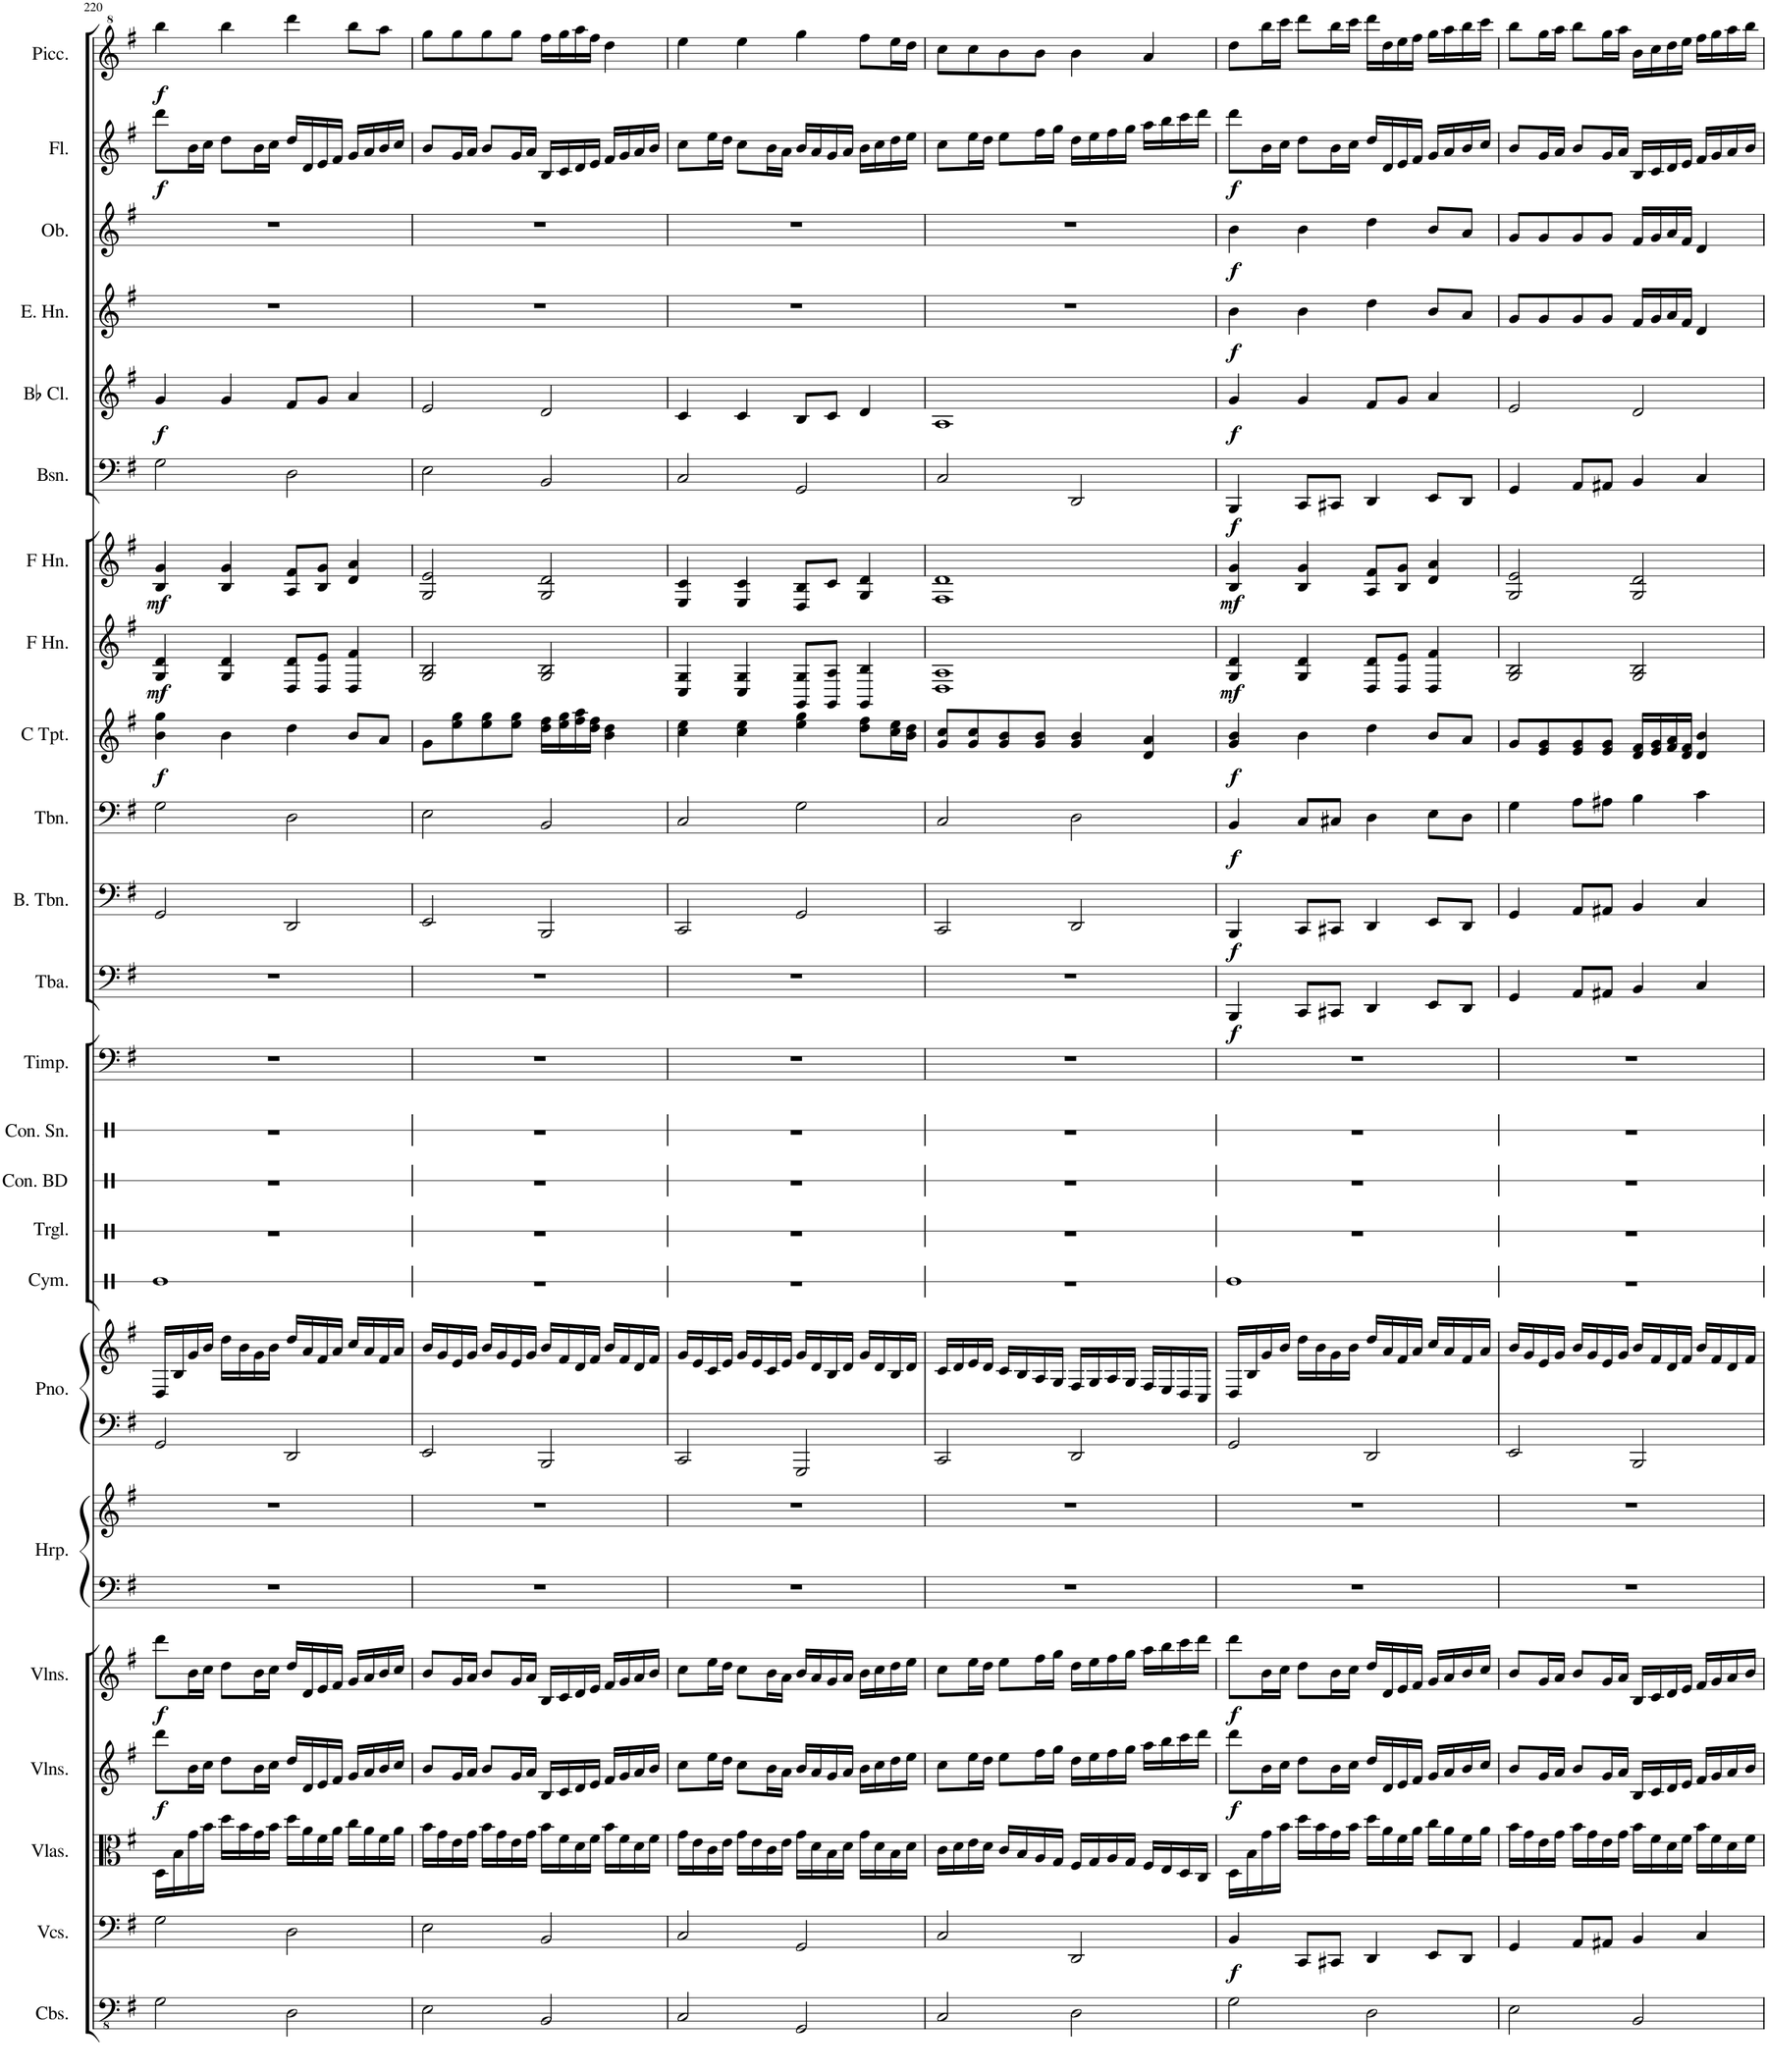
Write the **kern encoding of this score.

**kern	**kern	**dynam	**kern	**kern	**dynam	**kern	**dynam	**kern	**kern	**kern	**kern	**kern	**kern	**kern	**kern	**kern	**kern	**dynam	**kern	**dynam	**kern	**dynam	**kern	**dynam	**kern	**dynam	**kern	**dynam	**kern	**dynam	**kern	**dynam	**kern	**dynam	**kern	**dynam	**kern	**dynam	**kern	**dynam
*part24	*part23	*part23	*part22	*part21	*part21	*part20	*part20	*part19	*part19	*part18	*part18	*part17	*part16	*part15	*part14	*part13	*part12	*part12	*part11	*part11	*part10	*part10	*part9	*part9	*part8	*part8	*part7	*part7	*part6	*part6	*part5	*part5	*part4	*part4	*part3	*part3	*part2	*part2	*part1	*part1
*staff26	*staff25	*staff25	*staff24	*staff23	*staff23	*staff22	*staff22	*staff21	*staff20	*staff19	*staff18	*staff17	*staff16	*staff15	*staff14	*staff13	*staff12	*staff12	*staff11	*staff11	*staff10	*staff10	*staff9	*staff9	*staff8	*staff8	*staff7	*staff7	*staff6	*staff6	*staff5	*staff5	*staff4	*staff4	*staff3	*staff3	*staff2	*staff2	*staff1	*staff1
*I"Contrabasses	*I"Violoncellos	*	*I"Violas	*I"Violins	*	*I"Violins	*	*I"Harp	*	*I"Piano	*	*I"Cymbal	*I"Triangle	*I"Concert Bass Drum	*I"Concert Snare Drum	*I"Timpani	*I"Tuba	*	*I"Bass Trombone	*	*I"Trombone	*	*I"C Trumpet	*	*I"Horn in F	*	*I"Horn in F	*	*I"Bassoon	*	*I"Bb Clarinet	*	*I"English Horn	*	*I"Oboe	*	*I"Flute	*	*I"Piccolo	*
*I'Cbs.	*I'Vcs.	*	*I'Vlas.	*I'Vlns.	*	*I'Vlns.	*	*I'Hrp.	*	*I'Pno.	*	*I'Cym.	*I'Trgl.	*I'Con. BD	*I'Con. Sn.	*I'Timp.	*I'Tba.	*	*I'B. Tbn.	*	*I'Tbn.	*	*I'C Tpt.	*	*	*	*	*	*I'Bsn.	*	*I'Bb Cl.	*	*I'E. Hn.	*	*I'Ob.	*	*I'Fl.	*	*I'Picc.	*
!!LO:PB:g=z
*clefFv4	*clefF4	*	*clefC3	*clefG2	*	*clefG2	*	*clefF4	*clefG2	*clefF4	*clefG2	*clefX	*clefX	*clefX	*clefX	*clefF4	*clefF4	*	*clefF4	*	*clefF4	*	*clefG2	*	*clefG2	*	*clefG2	*	*clefF4	*	*clefG2	*	*clefG2	*	*clefG2	*	*clefG2	*	*clefG^2	*
*	*	*	*	*	*	*	*	*	*	*	*	*	*	*	*	*	*	*	*	*	*	*	*	*	*ITrd4c7	*	*ITrd4c7	*	*	*	*ITrd1c2	*	*	*	*	*	*	*	*ITrd-7c-12	*
*k[f#]	*k[f#]	*	*k[f#]	*k[f#]	*	*k[f#]	*	*k[f#]	*k[f#]	*k[f#]	*k[f#]	*k[]	*k[]	*k[]	*k[]	*k[f#]	*k[f#]	*	*k[f#]	*	*k[f#]	*	*k[f#]	*	*k[f#]	*	*k[f#]	*	*k[f#]	*	*k[f#]	*	*k[f#]	*	*k[f#]	*	*k[f#]	*	*k[f#]	*
*M4/4	*M4/4	*	*M4/4	*M4/4	*	*M4/4	*	*M4/4	*M4/4	*M4/4	*M4/4	*M4/4	*M4/4	*M4/4	*M4/4	*M4/4	*M4/4	*	*M4/4	*	*M4/4	*	*M4/4	*	*M4/4	*	*M4/4	*	*M4/4	*	*M4/4	*	*M4/4	*	*M4/4	*	*M4/4	*	*M4/4	*
=220	=220	=220	=220	=220	=220	=220	=220	=220	=220	=220	=220	=220	=220	=220	=220	=220	=220	=220	=220	=220	=220	=220	=220	=220	=220	=220	=220	=220	=220	=220	=220	=220	=220	=220	=220	=220	=220	=220	=220	=220
!	!	!	!	!	!LO:DY:b	!	!LO:DY:b	!	!	!	!	!	!	!	!	!	!	!	!	!	!	!	!	!LO:DY:b	!	!LO:DY:b	!	!LO:DY:b	!	!	!	!LO:DY:b	!	!	!	!	!	!LO:DY:b	!	!LO:DY:b
2GG\	2G\	.	16D\LL	8ddd\L	f	8ddd\L	f	1r	1r	2GG/	16D/LL	1Re	1r	1r	1r	1r	1r	.	2GG/	.	2G\	.	4b\ 4gg\	f	4G/ 4d/	mf	4B/ 4g/	mf	2G\	.	4g/	f	1r	.	1r	.	8ddd\L	f	4bbb\	f
.	.	.	16B\	.	.	.	.	.	.	.	16B/	.	.	.	.	.	.	.	.	.	.	.	.	.	.	.	.	.	.	.	.	.	.	.	.	.	.	.	.	.
.	.	.	16g\	16b\L	.	16b\L	.	.	.	.	16g/	.	.	.	.	.	.	.	.	.	.	.	.	.	.	.	.	.	.	.	.	.	.	.	.	.	16b\L	.	.	.
.	.	.	16b\JJ	16cc\JJ	.	16cc\JJ	.	.	.	.	16b/JJ	.	.	.	.	.	.	.	.	.	.	.	.	.	.	.	.	.	.	.	.	.	.	.	.	.	16cc\JJ	.	.	.
.	.	.	16dd\LL	8dd\L	.	8dd\L	.	.	.	.	16dd\LL	.	.	.	.	.	.	.	.	.	.	.	4b\	.	4G/ 4d/	.	4B/ 4g/	.	.	.	4g/	.	.	.	.	.	8dd\L	.	4bbb\	.
.	.	.	16b\	.	.	.	.	.	.	.	16b\	.	.	.	.	.	.	.	.	.	.	.	.	.	.	.	.	.	.	.	.	.	.	.	.	.	.	.	.	.
.	.	.	16g\	16b\L	.	16b\L	.	.	.	.	16g\	.	.	.	.	.	.	.	.	.	.	.	.	.	.	.	.	.	.	.	.	.	.	.	.	.	16b\L	.	.	.
.	.	.	16b\JJ	16cc\JJ	.	16cc\JJ	.	.	.	.	16b\JJ	.	.	.	.	.	.	.	.	.	.	.	.	.	.	.	.	.	.	.	.	.	.	.	.	.	16cc\JJ	.	.	.
2DD\	2D\	.	16dd\LL	16dd/LL	.	16dd/LL	.	.	.	2DD/	16dd/LL	.	.	.	.	.	.	.	2DD/	.	2D\	.	4dd\	.	8D/ 8d/L	.	8A/ 8f#/L	.	2D\	.	8f#/L	.	.	.	.	.	16dd/LL	.	4dddd\	.
.	.	.	16a\	16d/	.	16d/	.	.	.	.	16a/	.	.	.	.	.	.	.	.	.	.	.	.	.	.	.	.	.	.	.	.	.	.	.	.	.	16d/	.	.	.
.	.	.	16f#\	16e/	.	16e/	.	.	.	.	16f#/	.	.	.	.	.	.	.	.	.	.	.	.	.	8D/ 8e/J	.	8B/ 8g/J	.	.	.	8g/J	.	.	.	.	.	16e/	.	.	.
.	.	.	16a\JJ	16f#/JJ	.	16f#/JJ	.	.	.	.	16a/JJ	.	.	.	.	.	.	.	.	.	.	.	.	.	.	.	.	.	.	.	.	.	.	.	.	.	16f#/JJ	.	.	.
.	.	.	16cc\LL	16g/LL	.	16g/LL	.	.	.	.	16cc/LL	.	.	.	.	.	.	.	.	.	.	.	8b/L	.	4D/ 4f#/	.	4d/ 4a/	.	.	.	4a/	.	.	.	.	.	16g/LL	.	8bbb\L	.
.	.	.	16a\	16a/	.	16a/	.	.	.	.	16a/	.	.	.	.	.	.	.	.	.	.	.	.	.	.	.	.	.	.	.	.	.	.	.	.	.	16a/	.	.	.
.	.	.	16f#\	16b/	.	16b/	.	.	.	.	16f#/	.	.	.	.	.	.	.	.	.	.	.	8a/J	.	.	.	.	.	.	.	.	.	.	.	.	.	16b/	.	8aaa\J	.
.	.	.	16a\JJ	16cc/JJ	.	16cc/JJ	.	.	.	.	16a/JJ	.	.	.	.	.	.	.	.	.	.	.	.	.	.	.	.	.	.	.	.	.	.	.	.	.	16cc/JJ	.	.	.
=221	=221	=221	=221	=221	=221	=221	=221	=221	=221	=221	=221	=221	=221	=221	=221	=221	=221	=221	=221	=221	=221	=221	=221	=221	=221	=221	=221	=221	=221	=221	=221	=221	=221	=221	=221	=221	=221	=221	=221	=221
2EE\	2E\	.	16b\LL	8b/L	.	8b/L	.	1r	1r	2EE/	16b/LL	1r	1r	1r	1r	1r	1r	.	2EE/	.	2E\	.	8g\L	.	2G/ 2B/	.	2G/ 2e/	.	2E\	.	2e/	.	1r	.	1r	.	8b/L	.	8ggg\L	.
.	.	.	16g\	.	.	.	.	.	.	.	16g/	.	.	.	.	.	.	.	.	.	.	.	.	.	.	.	.	.	.	.	.	.	.	.	.	.	.	.	.	.
.	.	.	16e\	16g/L	.	16g/L	.	.	.	.	16e/	.	.	.	.	.	.	.	.	.	.	.	8ee\ 8gg\	.	.	.	.	.	.	.	.	.	.	.	.	.	16g/L	.	8ggg\	.
.	.	.	16g\JJ	16a/JJ	.	16a/JJ	.	.	.	.	16g/JJ	.	.	.	.	.	.	.	.	.	.	.	.	.	.	.	.	.	.	.	.	.	.	.	.	.	16a/JJ	.	.	.
.	.	.	16b\LL	8b/L	.	8b/L	.	.	.	.	16b/LL	.	.	.	.	.	.	.	.	.	.	.	8ee\ 8gg\	.	.	.	.	.	.	.	.	.	.	.	.	.	8b/L	.	8ggg\	.
.	.	.	16g\	.	.	.	.	.	.	.	16g/	.	.	.	.	.	.	.	.	.	.	.	.	.	.	.	.	.	.	.	.	.	.	.	.	.	.	.	.	.
.	.	.	16e\	16g/L	.	16g/L	.	.	.	.	16e/	.	.	.	.	.	.	.	.	.	.	.	8ee\ 8gg\J	.	.	.	.	.	.	.	.	.	.	.	.	.	16g/L	.	8ggg\J	.
.	.	.	16g\JJ	16a/JJ	.	16a/JJ	.	.	.	.	16g/JJ	.	.	.	.	.	.	.	.	.	.	.	.	.	.	.	.	.	.	.	.	.	.	.	.	.	16a/JJ	.	.	.
2BBB/	2BB/	.	16b\LL	16B/LL	.	16B/LL	.	.	.	2BBB/	16b/LL	.	.	.	.	.	.	.	2BBB/	.	2BB/	.	16dd\ 16ff#\LL	.	2G/ 2B/	.	2G/ 2d/	.	2BB/	.	2d/	.	.	.	.	.	16B/LL	.	16fff#\LL	.
.	.	.	16f#\	16c/	.	16c/	.	.	.	.	16f#/	.	.	.	.	.	.	.	.	.	.	.	16ee\ 16gg\	.	.	.	.	.	.	.	.	.	.	.	.	.	16c/	.	16ggg\	.
.	.	.	16d\	16d/	.	16d/	.	.	.	.	16d/	.	.	.	.	.	.	.	.	.	.	.	16ff#\ 16aa\	.	.	.	.	.	.	.	.	.	.	.	.	.	16d/	.	16aaa\	.
.	.	.	16f#\JJ	16e/JJ	.	16e/JJ	.	.	.	.	16f#/JJ	.	.	.	.	.	.	.	.	.	.	.	16dd\ 16ff#\JJ	.	.	.	.	.	.	.	.	.	.	.	.	.	16e/JJ	.	16fff#\JJ	.
.	.	.	16b\LL	16f#/LL	.	16f#/LL	.	.	.	.	16b/LL	.	.	.	.	.	.	.	.	.	.	.	4b\ 4dd\	.	.	.	.	.	.	.	.	.	.	.	.	.	16f#/LL	.	4ddd\	.
.	.	.	16f#\	16g/	.	16g/	.	.	.	.	16f#/	.	.	.	.	.	.	.	.	.	.	.	.	.	.	.	.	.	.	.	.	.	.	.	.	.	16g/	.	.	.
.	.	.	16d\	16a/	.	16a/	.	.	.	.	16d/	.	.	.	.	.	.	.	.	.	.	.	.	.	.	.	.	.	.	.	.	.	.	.	.	.	16a/	.	.	.
.	.	.	16f#\JJ	16b/JJ	.	16b/JJ	.	.	.	.	16f#/JJ	.	.	.	.	.	.	.	.	.	.	.	.	.	.	.	.	.	.	.	.	.	.	.	.	.	16b/JJ	.	.	.
=222	=222	=222	=222	=222	=222	=222	=222	=222	=222	=222	=222	=222	=222	=222	=222	=222	=222	=222	=222	=222	=222	=222	=222	=222	=222	=222	=222	=222	=222	=222	=222	=222	=222	=222	=222	=222	=222	=222	=222	=222
2CC/	2C/	.	16g\LL	8cc\L	.	8cc\L	.	1r	1r	2CC/	16g/LL	1r	1r	1r	1r	1r	1r	.	2CC/	.	2C/	.	4cc\ 4ee\	.	4C/ 4G/	.	4E/ 4c/	.	2C/	.	4c/	.	1r	.	1r	.	8cc\L	.	4eee\	.
.	.	.	16e\	.	.	.	.	.	.	.	16e/	.	.	.	.	.	.	.	.	.	.	.	.	.	.	.	.	.	.	.	.	.	.	.	.	.	.	.	.	.
.	.	.	16c\	16ee\L	.	16ee\L	.	.	.	.	16c/	.	.	.	.	.	.	.	.	.	.	.	.	.	.	.	.	.	.	.	.	.	.	.	.	.	16ee\L	.	.	.
.	.	.	16e\JJ	16dd\JJ	.	16dd\JJ	.	.	.	.	16e/JJ	.	.	.	.	.	.	.	.	.	.	.	.	.	.	.	.	.	.	.	.	.	.	.	.	.	16dd\JJ	.	.	.
.	.	.	16g\LL	8cc\L	.	8cc\L	.	.	.	.	16g/LL	.	.	.	.	.	.	.	.	.	.	.	4cc\ 4ee\	.	4C/ 4G/	.	4E/ 4c/	.	.	.	4c/	.	.	.	.	.	8cc\L	.	4eee\	.
.	.	.	16e\	.	.	.	.	.	.	.	16e/	.	.	.	.	.	.	.	.	.	.	.	.	.	.	.	.	.	.	.	.	.	.	.	.	.	.	.	.	.
.	.	.	16c\	16b\L	.	16b\L	.	.	.	.	16c/	.	.	.	.	.	.	.	.	.	.	.	.	.	.	.	.	.	.	.	.	.	.	.	.	.	16b\L	.	.	.
.	.	.	16e\JJ	16a\JJ	.	16a\JJ	.	.	.	.	16e/JJ	.	.	.	.	.	.	.	.	.	.	.	.	.	.	.	.	.	.	.	.	.	.	.	.	.	16a\JJ	.	.	.
2GGG/	2GG/	.	16g\LL	16b/LL	.	16b/LL	.	.	.	2GGG/	16g/LL	.	.	.	.	.	.	.	2GG/	.	2G\	.	4ee\ 4gg\	.	8GG/ 8G/L	.	8D/ 8B/L	.	2GG/	.	8B/L	.	.	.	.	.	16b/LL	.	4ggg\	.
.	.	.	16d\	16a/	.	16a/	.	.	.	.	16d/	.	.	.	.	.	.	.	.	.	.	.	.	.	.	.	.	.	.	.	.	.	.	.	.	.	16a/	.	.	.
.	.	.	16B\	16g/	.	16g/	.	.	.	.	16B/	.	.	.	.	.	.	.	.	.	.	.	.	.	8GG/ 8A/J	.	8c/J	.	.	.	8c/J	.	.	.	.	.	16g/	.	.	.
.	.	.	16d\JJ	16a/JJ	.	16a/JJ	.	.	.	.	16d/JJ	.	.	.	.	.	.	.	.	.	.	.	.	.	.	.	.	.	.	.	.	.	.	.	.	.	16a/JJ	.	.	.
.	.	.	16g\LL	16b\LL	.	16b\LL	.	.	.	.	16g/LL	.	.	.	.	.	.	.	.	.	.	.	8dd\ 8ff#\L	.	4GG/ 4B/	.	4G/ 4d/	.	.	.	4d/	.	.	.	.	.	16b\LL	.	8fff#\L	.
.	.	.	16d\	16cc\	.	16cc\	.	.	.	.	16d/	.	.	.	.	.	.	.	.	.	.	.	.	.	.	.	.	.	.	.	.	.	.	.	.	.	16cc\	.	.	.
.	.	.	16B\	16dd\	.	16dd\	.	.	.	.	16B/	.	.	.	.	.	.	.	.	.	.	.	16cc\ 16ee\L	.	.	.	.	.	.	.	.	.	.	.	.	.	16dd\	.	16eee\L	.
.	.	.	16d\JJ	16ee\JJ	.	16ee\JJ	.	.	.	.	16d/JJ	.	.	.	.	.	.	.	.	.	.	.	16b\ 16dd\JJ	.	.	.	.	.	.	.	.	.	.	.	.	.	16ee\JJ	.	16ddd\JJ	.
=223	=223	=223	=223	=223	=223	=223	=223	=223	=223	=223	=223	=223	=223	=223	=223	=223	=223	=223	=223	=223	=223	=223	=223	=223	=223	=223	=223	=223	=223	=223	=223	=223	=223	=223	=223	=223	=223	=223	=223	=223
2CC/	2C/	.	16c\LL	8cc\L	.	8cc\L	.	1r	1r	2CC/	16c/LL	1r	1r	1r	1r	1r	1r	.	2CC/	.	2C/	.	8g/ 8cc/L	.	1D 1A	.	1F# 1d	.	2C/	.	1A	.	1r	.	1r	.	8cc\L	.	8ccc\L	.
.	.	.	16d\	.	.	.	.	.	.	.	16d/	.	.	.	.	.	.	.	.	.	.	.	.	.	.	.	.	.	.	.	.	.	.	.	.	.	.	.	.	.
.	.	.	16e\	16ee\L	.	16ee\L	.	.	.	.	16e/	.	.	.	.	.	.	.	.	.	.	.	8g/ 8cc/	.	.	.	.	.	.	.	.	.	.	.	.	.	16ee\L	.	8ccc\	.
.	.	.	16d\JJ	16dd\JJ	.	16dd\JJ	.	.	.	.	16d/JJ	.	.	.	.	.	.	.	.	.	.	.	.	.	.	.	.	.	.	.	.	.	.	.	.	.	16dd\JJ	.	.	.
.	.	.	16c/LL	8ee\L	.	8ee\L	.	.	.	.	16c/LL	.	.	.	.	.	.	.	.	.	.	.	8g/ 8b/	.	.	.	.	.	.	.	.	.	.	.	.	.	8ee\L	.	8bb\	.
.	.	.	16B/	.	.	.	.	.	.	.	16B/	.	.	.	.	.	.	.	.	.	.	.	.	.	.	.	.	.	.	.	.	.	.	.	.	.	.	.	.	.
.	.	.	16A/	16ff#\L	.	16ff#\L	.	.	.	.	16A/	.	.	.	.	.	.	.	.	.	.	.	8g/ 8b/J	.	.	.	.	.	.	.	.	.	.	.	.	.	16ff#\L	.	8bb\J	.
.	.	.	16G/JJ	16gg\JJ	.	16gg\JJ	.	.	.	.	16G/JJ	.	.	.	.	.	.	.	.	.	.	.	.	.	.	.	.	.	.	.	.	.	.	.	.	.	16gg\JJ	.	.	.
2DD\	2DD/	.	16F#/LL	16dd\LL	.	16dd\LL	.	.	.	2DD/	16F#/LL	.	.	.	.	.	.	.	2DD/	.	2D\	.	4g/ 4b/	.	.	.	.	.	2DD/	.	.	.	.	.	.	.	16dd\LL	.	4bb\	.
.	.	.	16G/	16ee\	.	16ee\	.	.	.	.	16G/	.	.	.	.	.	.	.	.	.	.	.	.	.	.	.	.	.	.	.	.	.	.	.	.	.	16ee\	.	.	.
.	.	.	16A/	16ff#\	.	16ff#\	.	.	.	.	16A/	.	.	.	.	.	.	.	.	.	.	.	.	.	.	.	.	.	.	.	.	.	.	.	.	.	16ff#\	.	.	.
.	.	.	16G/JJ	16gg\JJ	.	16gg\JJ	.	.	.	.	16G/JJ	.	.	.	.	.	.	.	.	.	.	.	.	.	.	.	.	.	.	.	.	.	.	.	.	.	16gg\JJ	.	.	.
.	.	.	16F#/LL	16aa\LL	.	16aa\LL	.	.	.	.	16F#/LL	.	.	.	.	.	.	.	.	.	.	.	4d/ 4a/	.	.	.	.	.	.	.	.	.	.	.	.	.	16aa\LL	.	4aa/	.
.	.	.	16E/	16bb\	.	16bb\	.	.	.	.	16E/	.	.	.	.	.	.	.	.	.	.	.	.	.	.	.	.	.	.	.	.	.	.	.	.	.	16bb\	.	.	.
.	.	.	16D/	16ccc\	.	16ccc\	.	.	.	.	16D/	.	.	.	.	.	.	.	.	.	.	.	.	.	.	.	.	.	.	.	.	.	.	.	.	.	16ccc\	.	.	.
.	.	.	16C/JJ	16ddd\JJ	.	16ddd\JJ	.	.	.	.	16C/JJ	.	.	.	.	.	.	.	.	.	.	.	.	.	.	.	.	.	.	.	.	.	.	.	.	.	16ddd\JJ	.	.	.
=224	=224	=224	=224	=224	=224	=224	=224	=224	=224	=224	=224	=224	=224	=224	=224	=224	=224	=224	=224	=224	=224	=224	=224	=224	=224	=224	=224	=224	=224	=224	=224	=224	=224	=224	=224	=224	=224	=224	=224	=224
!	!	!LO:DY:b	!	!	!LO:DY:b	!	!LO:DY:b	!	!	!	!	!	!	!	!	!	!	!LO:DY:b	!	!LO:DY:b	!	!LO:DY:b	!	!LO:DY:b	!	!LO:DY:b	!	!LO:DY:b	!	!LO:DY:b	!	!LO:DY:b	!	!LO:DY:b	!	!LO:DY:b	!	!LO:DY:b	!	!
2GG\	4BB/	f	16D\LL	8ddd\L	f	8ddd\L	f	1r	1r	2GG/	16D/LL	1Re	1r	1r	1r	1r	4BBB/	f	4BBB/	f	4BB/	f	4g/ 4b/	f	4G/ 4d/	mf	4B/ 4g/	mf	4BBB/	f	4g/	f	4b\	f	4b\	f	8ddd\L	f	8ddd\L	.
.	.	.	16B\	.	.	.	.	.	.	.	16B/	.	.	.	.	.	.	.	.	.	.	.	.	.	.	.	.	.	.	.	.	.	.	.	.	.	.	.	.	.
.	.	.	16g\	16b\L	.	16b\L	.	.	.	.	16g/	.	.	.	.	.	.	.	.	.	.	.	.	.	.	.	.	.	.	.	.	.	.	.	.	.	16b\L	.	16bbb\L	.
.	.	.	16b\JJ	16cc\JJ	.	16cc\JJ	.	.	.	.	16b/JJ	.	.	.	.	.	.	.	.	.	.	.	.	.	.	.	.	.	.	.	.	.	.	.	.	.	16cc\JJ	.	16cccc\JJ	.
.	8CC/L	.	16dd\LL	8dd\L	.	8dd\L	.	.	.	.	16dd\LL	.	.	.	.	.	8CC/L	.	8CC/L	.	8C/L	.	4b\	.	4G/ 4d/	.	4B/ 4g/	.	8CC/L	.	4g/	.	4b\	.	4b\	.	8dd\L	.	8dddd\L	.
.	.	.	16b\	.	.	.	.	.	.	.	16b\	.	.	.	.	.	.	.	.	.	.	.	.	.	.	.	.	.	.	.	.	.	.	.	.	.	.	.	.	.
.	8CC#X/J	.	16g\	16b\L	.	16b\L	.	.	.	.	16g\	.	.	.	.	.	8CC#X/J	.	8CC#X/J	.	8C#X/J	.	.	.	.	.	.	.	8CC#X/J	.	.	.	.	.	.	.	16b\L	.	16bbb\L	.
.	.	.	16b\JJ	16cc\JJ	.	16cc\JJ	.	.	.	.	16b\JJ	.	.	.	.	.	.	.	.	.	.	.	.	.	.	.	.	.	.	.	.	.	.	.	.	.	16cc\JJ	.	16cccc\JJ	.
2DD\	4DD/	.	16dd\LL	16dd/LL	.	16dd/LL	.	.	.	2DD/	16dd/LL	.	.	.	.	.	4DD/	.	4DD/	.	4D\	.	4dd\	.	8D/ 8d/L	.	8A/ 8f#/L	.	4DD/	.	8f#/L	.	4dd\	.	4dd\	.	16dd/LL	.	16dddd\LL	.
.	.	.	16a\	16d/	.	16d/	.	.	.	.	16a/	.	.	.	.	.	.	.	.	.	.	.	.	.	.	.	.	.	.	.	.	.	.	.	.	.	16d/	.	16ddd\	.
.	.	.	16f#\	16e/	.	16e/	.	.	.	.	16f#/	.	.	.	.	.	.	.	.	.	.	.	.	.	8D/ 8e/J	.	8B/ 8g/J	.	.	.	8g/J	.	.	.	.	.	16e/	.	16eee\	.
.	.	.	16a\JJ	16f#/JJ	.	16f#/JJ	.	.	.	.	16a/JJ	.	.	.	.	.	.	.	.	.	.	.	.	.	.	.	.	.	.	.	.	.	.	.	.	.	16f#/JJ	.	16fff#\JJ	.
.	8EE/L	.	16cc\LL	16g/LL	.	16g/LL	.	.	.	.	16cc/LL	.	.	.	.	.	8EE/L	.	8EE/L	.	8E\L	.	8b/L	.	4D/ 4f#/	.	4d/ 4a/	.	8EE/L	.	4a/	.	8b/L	.	8b/L	.	16g/LL	.	16ggg\LL	.
.	.	.	16a\	16a/	.	16a/	.	.	.	.	16a/	.	.	.	.	.	.	.	.	.	.	.	.	.	.	.	.	.	.	.	.	.	.	.	.	.	16a/	.	16aaa\	.
.	8DD/J	.	16f#\	16b/	.	16b/	.	.	.	.	16f#/	.	.	.	.	.	8DD/J	.	8DD/J	.	8D\J	.	8a/J	.	.	.	.	.	8DD/J	.	.	.	8a/J	.	8a/J	.	16b/	.	16bbb\	.
.	.	.	16a\JJ	16cc/JJ	.	16cc/JJ	.	.	.	.	16a/JJ	.	.	.	.	.	.	.	.	.	.	.	.	.	.	.	.	.	.	.	.	.	.	.	.	.	16cc/JJ	.	16cccc\JJ	.
=225	=225	=225	=225	=225	=225	=225	=225	=225	=225	=225	=225	=225	=225	=225	=225	=225	=225	=225	=225	=225	=225	=225	=225	=225	=225	=225	=225	=225	=225	=225	=225	=225	=225	=225	=225	=225	=225	=225	=225	=225
2EE\	4GG/	.	16b\LL	8b/L	.	8b/L	.	1r	1r	2EE/	16b/LL	1r	1r	1r	1r	1r	4GG/	.	4GG/	.	4G\	.	8g/L	.	2G/ 2B/	.	2G/ 2e/	.	4GG/	.	2e/	.	8g/L	.	8g/L	.	8b/L	.	8bbb\L	.
.	.	.	16g\	.	.	.	.	.	.	.	16g/	.	.	.	.	.	.	.	.	.	.	.	.	.	.	.	.	.	.	.	.	.	.	.	.	.	.	.	.	.
.	.	.	16e\	16g/L	.	16g/L	.	.	.	.	16e/	.	.	.	.	.	.	.	.	.	.	.	8e/ 8g/	.	.	.	.	.	.	.	.	.	8g/	.	8g/	.	16g/L	.	16ggg\L	.
.	.	.	16g\JJ	16a/JJ	.	16a/JJ	.	.	.	.	16g/JJ	.	.	.	.	.	.	.	.	.	.	.	.	.	.	.	.	.	.	.	.	.	.	.	.	.	16a/JJ	.	16aaa\JJ	.
.	8AA/L	.	16b\LL	8b/L	.	8b/L	.	.	.	.	16b/LL	.	.	.	.	.	8AA/L	.	8AA/L	.	8A\L	.	8e/ 8g/	.	.	.	.	.	8AA/L	.	.	.	8g/	.	8g/	.	8b/L	.	8bbb\L	.
.	.	.	16g\	.	.	.	.	.	.	.	16g/	.	.	.	.	.	.	.	.	.	.	.	.	.	.	.	.	.	.	.	.	.	.	.	.	.	.	.	.	.
.	8AA#X/J	.	16e\	16g/L	.	16g/L	.	.	.	.	16e/	.	.	.	.	.	8AA#X/J	.	8AA#X/J	.	8A#X\J	.	8e/ 8g/J	.	.	.	.	.	8AA#X/J	.	.	.	8g/J	.	8g/J	.	16g/L	.	16ggg\L	.
.	.	.	16g\JJ	16a/JJ	.	16a/JJ	.	.	.	.	16g/JJ	.	.	.	.	.	.	.	.	.	.	.	.	.	.	.	.	.	.	.	.	.	.	.	.	.	16a/JJ	.	16aaa\JJ	.
2BBB/	4BB/	.	16b\LL	16B/LL	.	16B/LL	.	.	.	2BBB/	16b/LL	.	.	.	.	.	4BB/	.	4BB/	.	4B\	.	16d/ 16f#/LL	.	2G/ 2B/	.	2G/ 2d/	.	4BB/	.	2d/	.	16f#/LL	.	16f#/LL	.	16B/LL	.	16bb\LL	.
.	.	.	16f#\	16c/	.	16c/	.	.	.	.	16f#/	.	.	.	.	.	.	.	.	.	.	.	16e/ 16g/	.	.	.	.	.	.	.	.	.	16g/	.	16g/	.	16c/	.	16ccc\	.
.	.	.	16d\	16d/	.	16d/	.	.	.	.	16d/	.	.	.	.	.	.	.	.	.	.	.	16f#/ 16a/	.	.	.	.	.	.	.	.	.	16a/	.	16a/	.	16d/	.	16ddd\	.
.	.	.	16f#\JJ	16e/JJ	.	16e/JJ	.	.	.	.	16f#/JJ	.	.	.	.	.	.	.	.	.	.	.	16d/ 16f#/JJ	.	.	.	.	.	.	.	.	.	16f#/JJ	.	16f#/JJ	.	16e/JJ	.	16eee\JJ	.
.	4C/	.	16b\LL	16f#/LL	.	16f#/LL	.	.	.	.	16b/LL	.	.	.	.	.	4C/	.	4C/	.	4c\	.	4d/ 4b/	.	.	.	.	.	4C/	.	.	.	4d/	.	4d/	.	16f#/LL	.	16fff#\LL	.
.	.	.	16f#\	16g/	.	16g/	.	.	.	.	16f#/	.	.	.	.	.	.	.	.	.	.	.	.	.	.	.	.	.	.	.	.	.	.	.	.	.	16g/	.	16ggg\	.
.	.	.	16d\	16a/	.	16a/	.	.	.	.	16d/	.	.	.	.	.	.	.	.	.	.	.	.	.	.	.	.	.	.	.	.	.	.	.	.	.	16a/	.	16aaa\	.
.	.	.	16f#\JJ	16b/JJ	.	16b/JJ	.	.	.	.	16f#/JJ	.	.	.	.	.	.	.	.	.	.	.	.	.	.	.	.	.	.	.	.	.	.	.	.	.	16b/JJ	.	16bbb\JJ	.
=	=	=	=	=	=	=	=	=	=	=	=	=	=	=	=	=	=	=	=	=	=	=	=	=	=	=	=	=	=	=	=	=	=	=	=	=	=	=	=	=
*-	*-	*-	*-	*-	*-	*-	*-	*-	*-	*-	*-	*-	*-	*-	*-	*-	*-	*-	*-	*-	*-	*-	*-	*-	*-	*-	*-	*-	*-	*-	*-	*-	*-	*-	*-	*-	*-	*-	*-	*-
